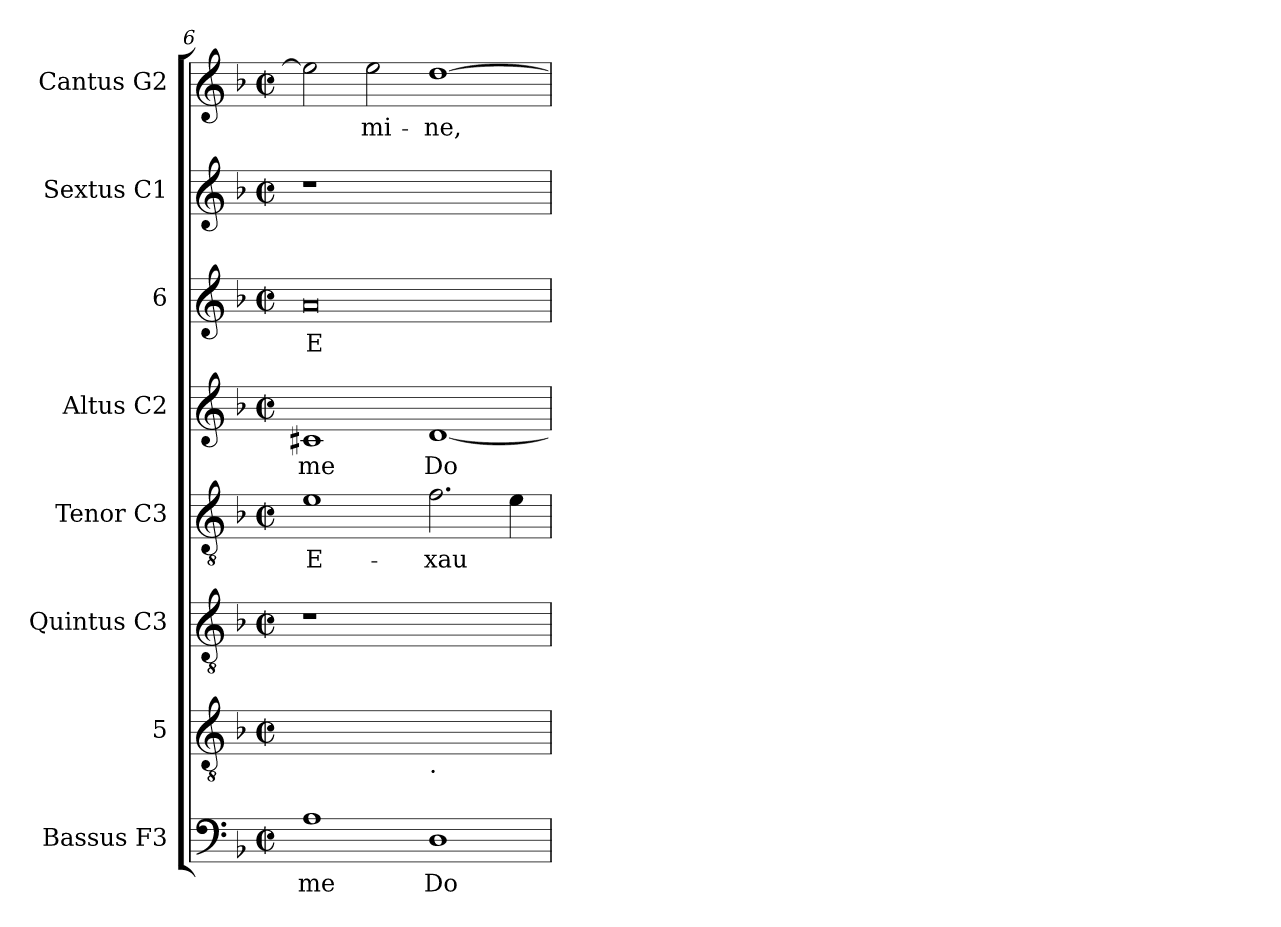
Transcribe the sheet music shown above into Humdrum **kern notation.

**kern	**text	**kern	**kern	**kern	**text	**kern	**text	**kern	**text	**kern	**kern	**text
*part8	*part8	*part7	*part6	*part5	*part5	*part4	*part4	*part3	*part3	*part2	*part1	*part1
*staff8	*staff8	*staff7	*staff6	*staff5	*staff5	*staff4	*staff4	*staff3	*staff3	*staff2	*staff1	*staff1
*I"Bassus  F3	*	*I"5	*I"Quintus  C3	*I"Tenor  C3	*	*I"Altus  C2	*	*I"6	*	*I"Sextus  C1	*I"Cantus  G2	*
*I'B	*	*	*	*I'T	*	*I'A	*	*	*	*	*I'C	*
!!LO:LB:g=z
*clefF4	*	*clefGv2	*clefGv2	*clefGv2	*	*clefG2	*	*clefG2	*	*clefG2	*clefG2	*
*k[b-]	*	*k[b-]	*k[b-]	*k[b-]	*	*k[b-]	*	*k[b-]	*	*k[b-]	*k[b-]	*
*F:	*	*F:	*F:	*F:	*	*F:	*	*F:	*	*F:	*F:	*
*M2/2	*	*M2/2	*M2/2	*M2/2	*	*M2/2	*	*M2/2	*	*M2/2	*M2/2	*
*met(c|)	*	*met(c|)	*met(c|)	*met(c|)	*	*met(c|)	*	*met(c|)	*	*met(c|)	*met(c|)	*
=6	=6	=6	=6	=6	=6	=6	=6	=6	=6	=6	=6	=6
!	!LO:LY:b:rj	!	!	!	!LO:LY:b:rj	!	!LO:LY:b:rj	!	!LO:LY:b:rj	!	!	!LO:LY:b:cj
1A	me	1ryy	1r	1e	E-	1c#X	me	0a	E-	1r	2ee\]	--
!	!	!	!	!	!	!	!	!	!	!	!	!LO:LY:b:cj
.	.	.	.	.	.	.	.	.	.	.	2ee\	-mi-
!	!	!LO:TX:b:t=.	!	!	!	!	!	!	!	!	!	!
!	!LO:LY:b:rj	!	!	!	!LO:LY:b:rj	!	!LO:LY:b:rj	!	!	!	!	!LO:LY:b:cj
1D	Do-	1ryy	1ryy	2.f\	-xau-	[<1d	Do-	.	.	1ryy	[>1dd	-ne,
!	!	!	!	!	!LO:LY:b:rj	!	!	!	!	!	!	!
.	.	.	.	4e\	--	.	.	.	.	.	.	.
=	=	=	=	=	=	=	=	=	=	=	=	=
*-	*-	*-	*-	*-	*-	*-	*-	*-	*-	*-	*-	*-
